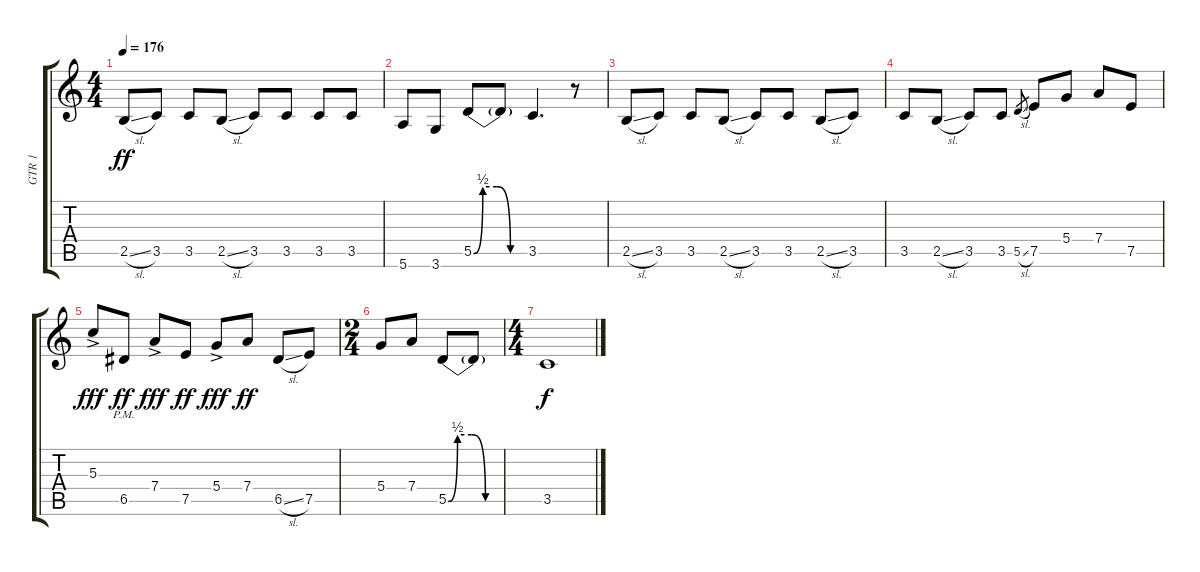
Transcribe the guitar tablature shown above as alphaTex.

\track ("GTR 1" "GTR 1") {instrument electricguitarclean}
\staff {score tabs}
\tuning (E4 B3 G3 D3 A2 E2) {hide}
\ts (4 4)
\tempo 176
\clef g2
\ks c
2.5{sl}.8{dy ff} 3.5.8 3.5.8 2.5{sl}.8 3.5.8 3.5.8 3.5.8 3.5.8 |
5.6.8 3.6.8 5.5{be (custom 0 0 10 2 25 2 40 0 60 0)}.8 5.5{t}.8 3.5.4{d} r.8 |
2.5{sl}.8 3.5.8 3.5.8 2.5{sl}.8 3.5.8 3.5.8 2.5{sl}.8 3.5.8 |
3.5.8 2.5{sl}.8 3.5.8 3.5.8 5.5{sl}.8{gr} 7.5.8 5.4.8 7.4.8 7.5.8 |
5.3{ac}.8{dy fff} 6.5{pm}.8{dy ff} 7.4{ac}.8{dy fff} 7.5.8{dy ff} 5.4{ac}.8{dy fff} 7.4.8{dy ff} 6.5{sl}.8 7.5.8 |
\ts (2 4)
5.4.8 7.4.8 5.5{be (custom 0 0 10 2 25 2 40 0 60 0)}.8 5.5{t}.8 |
\ts (4 4)
3.5.1{dy f}
